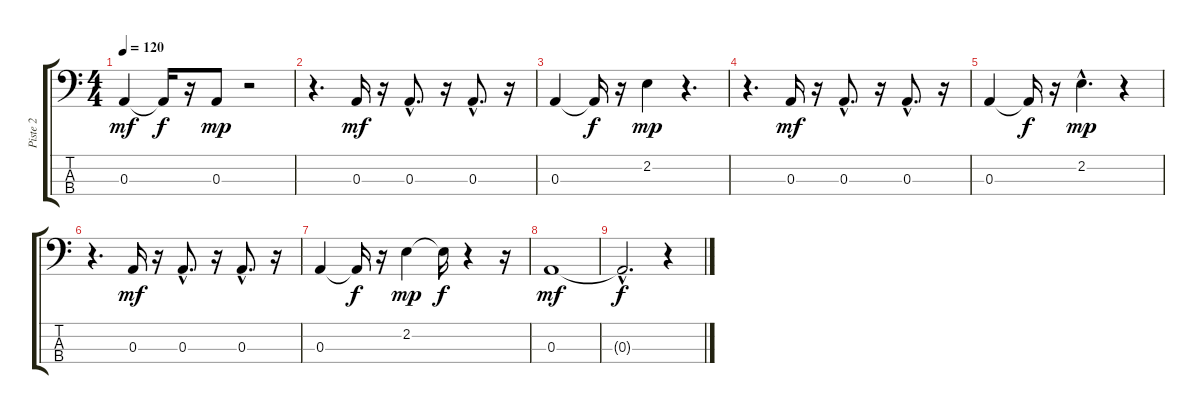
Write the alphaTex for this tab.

\track ("Piste 2" "Piste 2") {instrument electricbasspick}
\staff {score tabs}
\tuning (G2 D2 A1 E1) {hide}
\ts (4 4)
\tempo 120
\clef f4
\ks c
0.3.4{dy mf} 0.3{t}.16{dy f} r.16 0.3.8{dy mp} r.2 |
r.4{d} 0.3.16{dy mf} r.16 0.3{hac}.8{d} r.16 0.3{hac}.8{d} r.16 |
0.3.4 0.3{t}.16{dy f} r.16 2.2.4{dy mp} r.4{d} |
r.4{d} 0.3.16{dy mf} r.16 0.3{hac}.8{d} r.16 0.3{hac}.8{d} r.16 |
0.3.4 0.3{t}.16{dy f} r.16 2.2{hac}.4{d dy mp} r.4 |
r.4{d} 0.3.16{dy mf} r.16 0.3{hac}.8{d} r.16 0.3{hac}.8{d} r.16 |
0.3.4 0.3{t}.16{dy f} r.16 2.2.4{dy mp} 2.2{t}.16{dy f} r.4 r.16 |
0.3.1{dy mf} |
0.3{hac t}.2{d dy f} r.4
